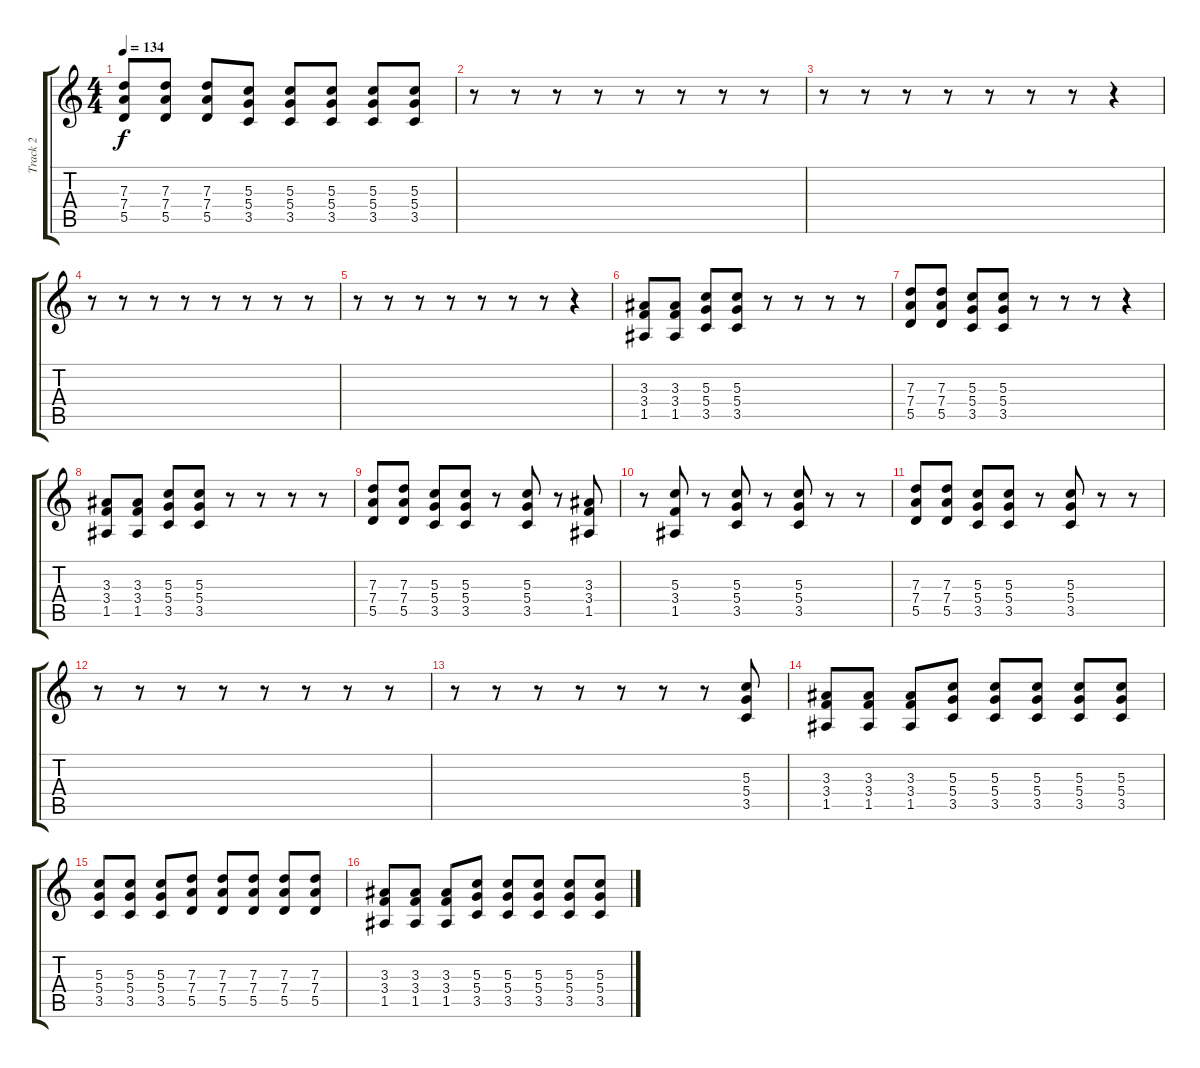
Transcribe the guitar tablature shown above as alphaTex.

\track ("Track 2" "Track 2") {instrument distortionguitar}
\staff {score tabs}
\tuning (E4 B3 G3 D3 A2 E2) {hide}
\ts (4 4)
\tempo 134
\clef g2
\ks c
(7.3 7.4 5.5).8{dy f} (7.3 7.4 5.5).8 (7.3 7.4 5.5).8 (5.3 5.4 3.5).8 (5.3 5.4 3.5).8 (5.3 5.4 3.5).8 (5.3 5.4 3.5).8 (5.3 5.4 3.5).8 |
r.8 r.8 r.8 r.8 r.8 r.8 r.8 r.8 |
r.8 r.8 r.8 r.8 r.8 r.8 r.8 r.4 |
r.8 r.8 r.8 r.8 r.8 r.8 r.8 r.8 |
r.8 r.8 r.8 r.8 r.8 r.8 r.8 r.4 |
(3.3 3.4 1.5).8 (3.3 3.4 1.5).8 (5.3 5.4 3.5).8 (5.3 5.4 3.5).8 r.8 r.8 r.8 r.8 |
(7.3 7.4 5.5).8 (7.3 7.4 5.5).8 (5.3 5.4 3.5).8 (5.3 5.4 3.5).8 r.8 r.8 r.8 r.4 |
(3.3 3.4 1.5).8 (3.3 3.4 1.5).8 (5.3 5.4 3.5).8 (5.3 5.4 3.5).8 r.8 r.8 r.8 r.8 |
(7.3 7.4 5.5).8 (7.3 7.4 5.5).8 (5.3 5.4 3.5).8 (5.3 5.4 3.5).8 r.8 (5.3 5.4 3.5).8 r.8 (3.3 3.4 1.5).8 |
r.8 (5.3 3.4 1.5).8 r.8 (5.3 5.4 3.5).8 r.8 (5.3 5.4 3.5).8 r.8 r.8 |
(7.3 7.4 5.5).8 (7.3 7.4 5.5).8 (5.3 5.4 3.5).8 (5.3 5.4 3.5).8 r.8 (5.3 5.4 3.5).8 r.8 r.8 |
r.8 r.8 r.8 r.8 r.8 r.8 r.8 r.8 |
r.8 r.8 r.8 r.8 r.8 r.8 r.8 (5.3 5.4 3.5).8 |
(3.3 3.4 1.5).8 (3.3 3.4 1.5).8 (3.3 3.4 1.5).8 (5.3 5.4 3.5).8 (5.3 5.4 3.5).8 (5.3 5.4 3.5).8 (5.3 5.4 3.5).8 (5.3 5.4 3.5).8 |
(5.3 5.4 3.5).8 (5.3 5.4 3.5).8 (5.3 5.4 3.5).8 (7.3 7.4 5.5).8 (7.3 7.4 5.5).8 (7.3 7.4 5.5).8 (7.3 7.4 5.5).8 (7.3 7.4 5.5).8 |
(3.3 3.4 1.5).8 (3.3 3.4 1.5).8 (3.3 3.4 1.5).8 (5.3 5.4 3.5).8 (5.3 5.4 3.5).8 (5.3 5.4 3.5).8 (5.3 5.4 3.5).8 (5.3 5.4 3.5).8
